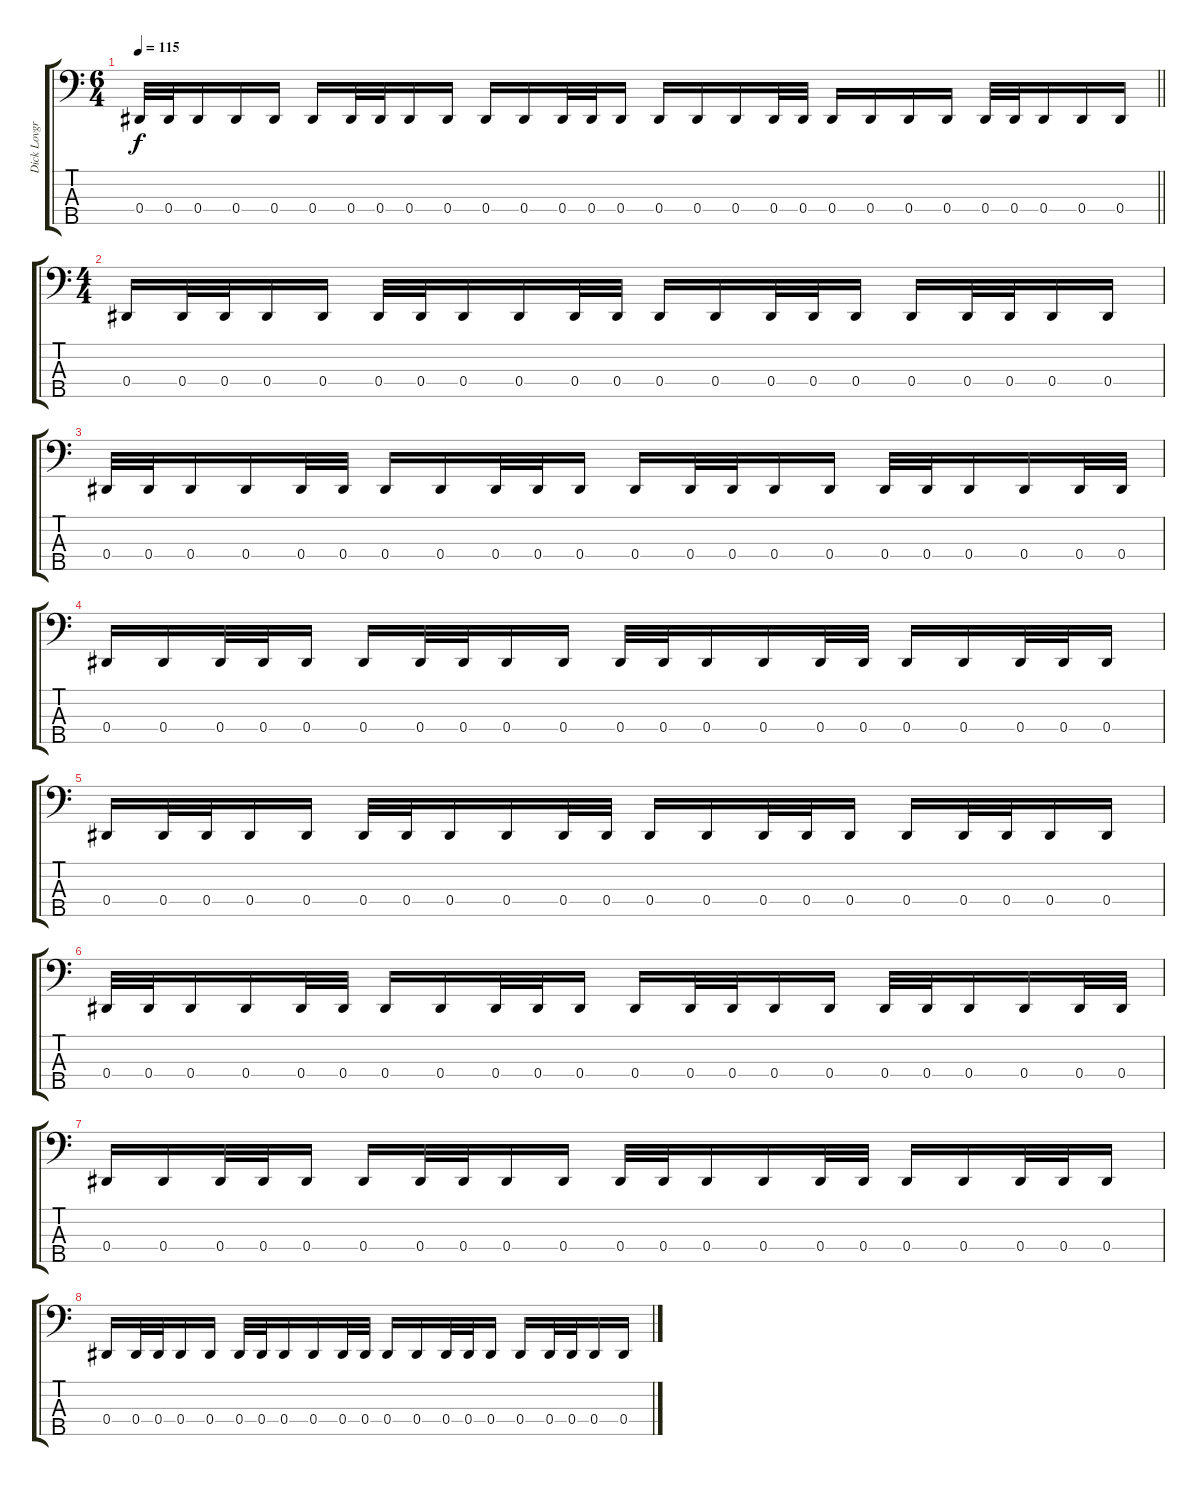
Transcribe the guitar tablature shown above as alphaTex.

\track ("Dick Lovgren" "Dick Lovgr") {instrument electricbasspick}
\staff {score tabs}
\tuning (Gb2 Db2 Ab1 Eb1 Bb0) {hide}
\ts (6 4)
\tempo 115
\clef f4
\barLineRight lightlight
\ks c
0.4.32{dy f} 0.4.32 0.4.16 0.4.16 0.4.16 0.4.16 0.4.32 0.4.32 0.4.16 0.4.16 0.4.16 0.4.16 0.4.32 0.4.32 0.4.16 0.4.16 0.4.16 0.4.16 0.4.32 0.4.32 0.4.16 0.4.16 0.4.16 0.4.16 0.4.32 0.4.32 0.4.16 0.4.16 0.4.16 |
\ts (4 4)
0.4.16 0.4.32 0.4.32 0.4.16 0.4.16 0.4.32 0.4.32 0.4.16 0.4.16 0.4.32 0.4.32 0.4.16 0.4.16 0.4.32 0.4.32 0.4.16 0.4.16 0.4.32 0.4.32 0.4.16 0.4.16 |
0.4.32 0.4.32 0.4.16 0.4.16 0.4.32 0.4.32 0.4.16 0.4.16 0.4.32 0.4.32 0.4.16 0.4.16 0.4.32 0.4.32 0.4.16 0.4.16 0.4.32 0.4.32 0.4.16 0.4.16 0.4.32 0.4.32 |
0.4.16 0.4.16 0.4.32 0.4.32 0.4.16 0.4.16 0.4.32 0.4.32 0.4.16 0.4.16 0.4.32 0.4.32 0.4.16 0.4.16 0.4.32 0.4.32 0.4.16 0.4.16 0.4.32 0.4.32 0.4.16 |
0.4.16 0.4.32 0.4.32 0.4.16 0.4.16 0.4.32 0.4.32 0.4.16 0.4.16 0.4.32 0.4.32 0.4.16 0.4.16 0.4.32 0.4.32 0.4.16 0.4.16 0.4.32 0.4.32 0.4.16 0.4.16 |
0.4.32 0.4.32 0.4.16 0.4.16 0.4.32 0.4.32 0.4.16 0.4.16 0.4.32 0.4.32 0.4.16 0.4.16 0.4.32 0.4.32 0.4.16 0.4.16 0.4.32 0.4.32 0.4.16 0.4.16 0.4.32 0.4.32 |
0.4.16 0.4.16 0.4.32 0.4.32 0.4.16 0.4.16 0.4.32 0.4.32 0.4.16 0.4.16 0.4.32 0.4.32 0.4.16 0.4.16 0.4.32 0.4.32 0.4.16 0.4.16 0.4.32 0.4.32 0.4.16 |
0.4.16 0.4.32 0.4.32 0.4.16 0.4.16 0.4.32 0.4.32 0.4.16 0.4.16 0.4.32 0.4.32 0.4.16 0.4.16 0.4.32 0.4.32 0.4.16 0.4.16 0.4.32 0.4.32 0.4.16 0.4.16
